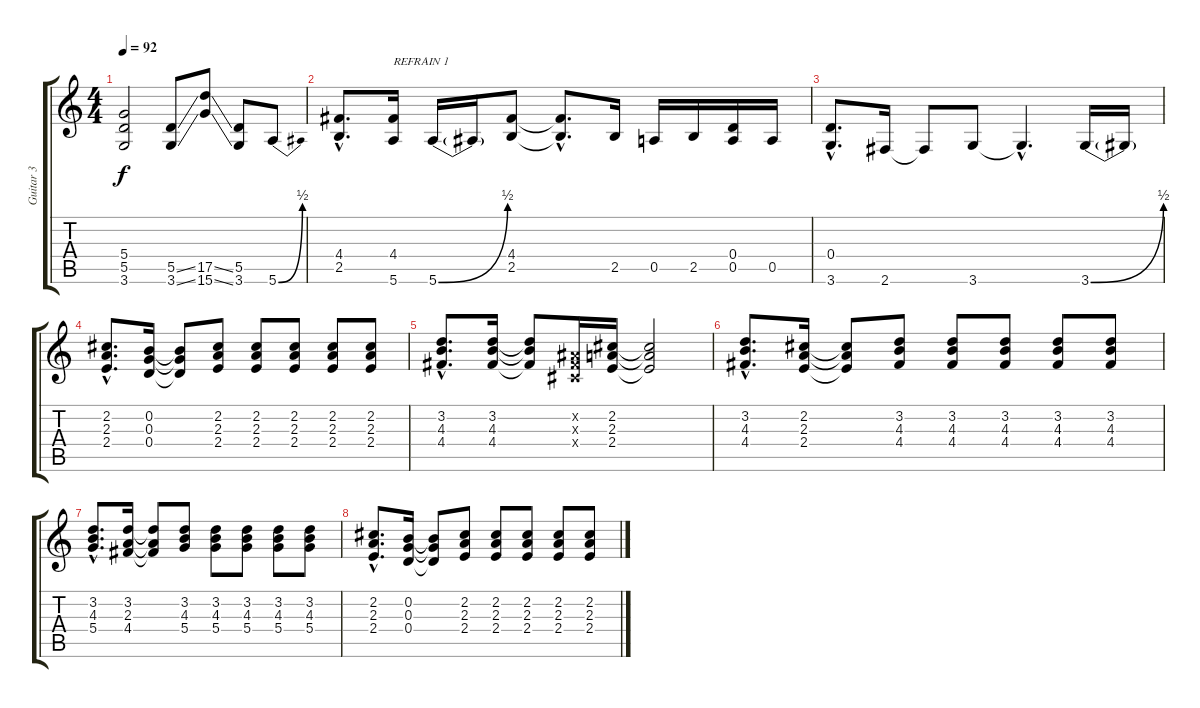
\track ("Guitar 3" "Guitar 3") {instrument distortionguitar}
\staff {score tabs}
\tuning (E4 B3 G3 D3 A2 E2) {hide}
\ts (4 4)
\tempo 92
\clef g2
\ks c
(5.4 5.5 3.6).2{dy f} (5.5{ss} 3.6{ss}).8 (17.5{ss} 15.6{ss}).8 (5.5 3.6).8 5.6{be (bend 0 0 60 2)}.8 |
(4.4{hac} 2.5{hac}).8{d} (4.4 5.6).16{txt "REFRAIN 1"} 5.6{be (bend 0 0 60 2)}.16 5.6{t}.16 (4.4 2.5).8 (4.4{hac t} 2.5{hac t}).8{d} 2.5.16 0.5.16 2.5.16 (0.4 0.5).16 0.5.16 |
(0.4{hac} 3.6{hac}).8{d} 2.6.16 2.6{t}.8 3.6.8 3.6{hac t}.4{d} 3.6{be (bend 0 0 60 2)}.16 3.6{t}.16 |
(2.2{hac} 2.3{hac} 2.4{hac}).8{d} (0.2 0.3 0.4).16 (0.2{t} 0.3{t} 0.4{t}).8 (2.2 2.3 2.4).8 (2.2 2.3 2.4).8 (2.2 2.3 2.4).8 (2.2 2.3 2.4).8 (2.2 2.3 2.4).8 |
(3.2{hac} 4.3{hac} 4.4{hac}).8{d} (3.2 4.3 4.4).16 (3.2{t} 4.3{t} 4.4{t}).8 (-1.2{x} -1.3{x} -1.4{x}).16 (2.2 2.3 2.4).16 (2.2{t} 2.3{t} 2.4{t}).2 |
(3.2{hac} 4.3{hac} 4.4{hac}).8{d} (2.2 2.3 2.4).16 (2.2{t} 2.3{t} 2.4{t}).8 (3.2 4.3 4.4).8 (3.2 4.3 4.4).8 (3.2 4.3 4.4).8 (3.2 4.3 4.4).8 (3.2 4.3 4.4).8 |
(3.2{hac} 4.3{hac} 5.4{hac}).8{d} (3.2 2.3 4.4).16 (3.2{t} 2.3{t} 4.4{t}).8 (3.2 4.3 5.4).8 (3.2 4.3 5.4).8 (3.2 4.3 5.4).8 (3.2 4.3 5.4).8 (3.2 4.3 5.4).8 |
(2.2{hac} 2.3{hac} 2.4{hac}).8{d} (0.2 0.3 0.4).16 (0.2{t} 0.3{t} 0.4{t}).8 (2.2 2.3 2.4).8 (2.2 2.3 2.4).8 (2.2 2.3 2.4).8 (2.2 2.3 2.4).8 (2.2 2.3 2.4).8
